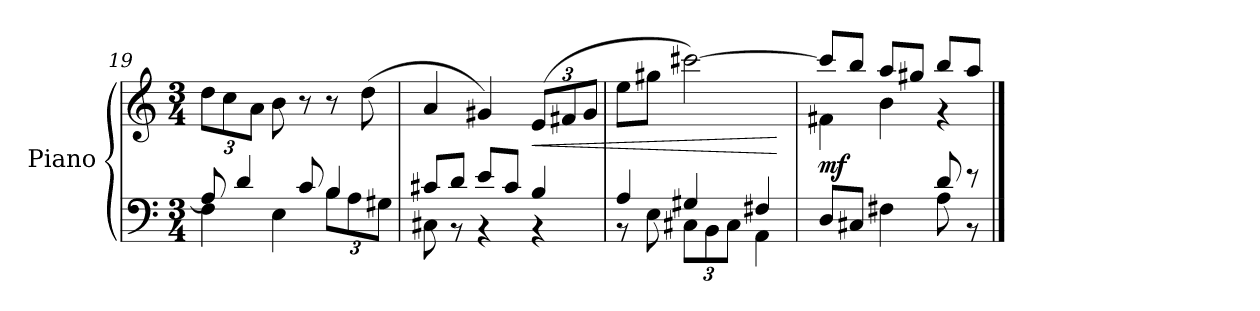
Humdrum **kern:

**kern	**kern	**dynam
*part1	*part1	*part1
*staff2	*staff1	*staff1/2
*I"Piano	*	*
*I'Pno.	*	*
*clefF4	*clefG2	*
*k[]	*k[]	*
*M3/4	*M3/4	*
=19	=19	=19
*^	*	*
*	*	*Xbrackettup	*
8A/]	4F\	12dd\L	.
.	.	12cc\	.
4d/	.	.	.
.	.	12a\J	.
.	4E\	8b\	.
8c/	.	8r	.
*	*Xbrackettup	*	*
4B/	12B\L	8r	.
.	12A\	.	.
.	.	(>8dd\	.
.	12G#X\J	.	.
!!LO:LB:g=z
=20	=20	=20	=20
8c#X/L	8C#X\	4a/	.
8d/J	8r	.	.
8e/L	4r	4g#X/)	.
8c#/J	.	.	.
!	!	!	!LO:HP:b
4B/	4r	(>12e/L	<
.	.	12f#X/	.
.	.	12g#/J	.
=21	=21	=21	=21
4A/	8r	8ee\L	.
.	8E\	8gg#X\J	.
4G#X/	12C#X\L	[2ccc#X\)	.
.	12BB\	.	.
.	12C#\J	.	.
4F#X/	4AA\	.	.
*v	*v	*	*
.	.	[
=22	=22	=22
*^	*^	*
!	!	!	!	!LO:DY:b
8D/L	2ryy	8ccc#/L]	4f#X\	mf
8C#X/J	.	8bb/J	.	.
4F#X\	.	8aa/L	4b\	.
.	.	8gg#X/J	.	.
8d/	8A\	8bb/L	4r	.
8r	8r	8aa/J	.	.
*v	*v	*	*	*
*	*v	*v	*
==	==	==
*-	*-	*-
